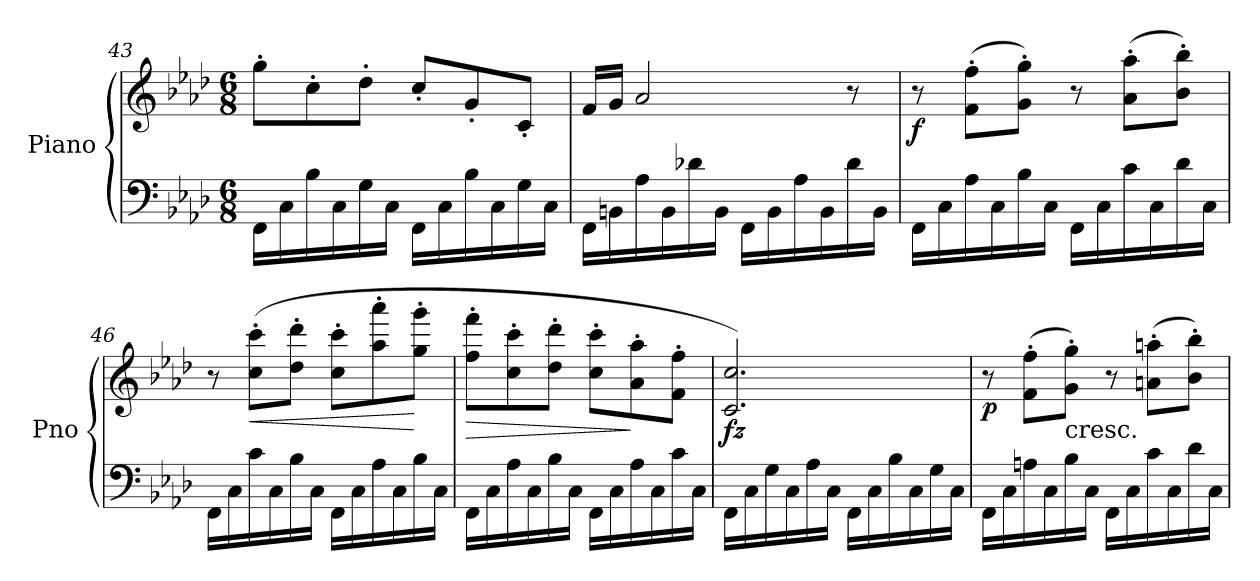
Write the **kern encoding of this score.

**kern	**kern	**dynam
*part1	*part1	*part1
*staff2	*staff1	*staff1/2
*I"Piano	*	*
*I'Pno	*	*
*clefF4	*clefG2	*
*k[b-e-a-d-]	*k[b-e-a-d-]	*
*A-:	*A-:	*
*M6/8	*M6/8	*
=43	=43	=43
16FF\LL	8gg'\L	.
16C\	.	.
16B-\	8cc'\	.
16C\	.	.
16G\	8dd-'\J	.
16C\JJ	.	.
16FF\LL	8cc'/L	.
16C\	.	.
16B-\	8g'/	.
16C\	.	.
16G\	8c'/J	.
16C\JJ	.	.
!!LO:LB:g=z
=44	=44	=44
16FF\LL	16f/LL	.
16BBn\	16g/JJ	.
16A-\	2a-/	.
16BB\	.	.
16d-X\	.	.
16BB\JJ	.	.
16FF\LL	.	.
16BB\	.	.
16A-\	.	.
16BB\	.	.
16d-\	8r	.
16BB\JJ	.	.
=45	=45	=45
!	!	!LO:DY:b
16FF\LL	8r	f
16C\	.	.
16A-\	(8f\' 8ff\'L	.
16C\	.	.
16B-\	8g\' 8gg\'J)	.
16C\JJ	.	.
16FF\LL	8r	.
16C\	.	.
16c\	(8a-\' 8aa-\'L	.
16C\	.	.
16d-\	8b-\' 8bb-\'J)	.
16C\JJ	.	.
=46	=46	=46
16FF\LL	8r	.
16C\	.	.
!	!	!LO:HP:b
16c\	(8cc\' 8ccc\'L	<
16C\	.	.
16B-\	8dd-\' 8ddd-\'J	.
16C\JJ	.	.
16FF\LL	8cc\' 8ccc\'L	.
16C\	.	.
16A-\	8aa-\' 8aaa-\'	.
16C\	.	.
16B-\	8gg\' 8ggg\'J	[
16C\JJ	.	.
=47	=47	=47
!	!	!LO:HP:b
16FF\LL	8ff\' 8fff\'L	>
16C\	.	.
16A-\	8cc\' 8ccc\'	.
16C\	.	.
16B-\	8dd-\' 8ddd-\'J	.
16C\JJ	.	.
16FF\LL	8cc\' 8ccc\'L	.
16C\	.	.
16A-\	8a-\' 8aa-\'	]
16C\	.	.
16c\	8f\' 8ff\'J	.
16C\JJ	.	.
!!LO:LB:g=z
=48	=48	=48
!	!	!LO:DY:b
16FF\LL	2.c/ 2.cc/)	fz
16C\	.	.
16G\	.	.
16C\	.	.
16A-\	.	.
16C\JJ	.	.
16FF\LL	.	.
16C\	.	.
16B-\	.	.
16C\	.	.
16G\	.	.
16C\JJ	.	.
=49	=49	=49
!	!	!LO:DY:b
16FF\LL	8r	p
16C\	.	.
16An\	(8f\' 8ff\'L	.
16C\	.	.
!	!LO:TX:b:t=cresc.	!
16B-\	8g\' 8gg\'J)	.
16C\JJ	.	.
16FF\LL	8r	.
16C\	.	.
16c\	(8an\' 8aan\'L	.
16C\	.	.
16d-\	8b-\' 8bb-\'J)	.
16C\JJ	.	.
=	=	=
*-	*-	*-
